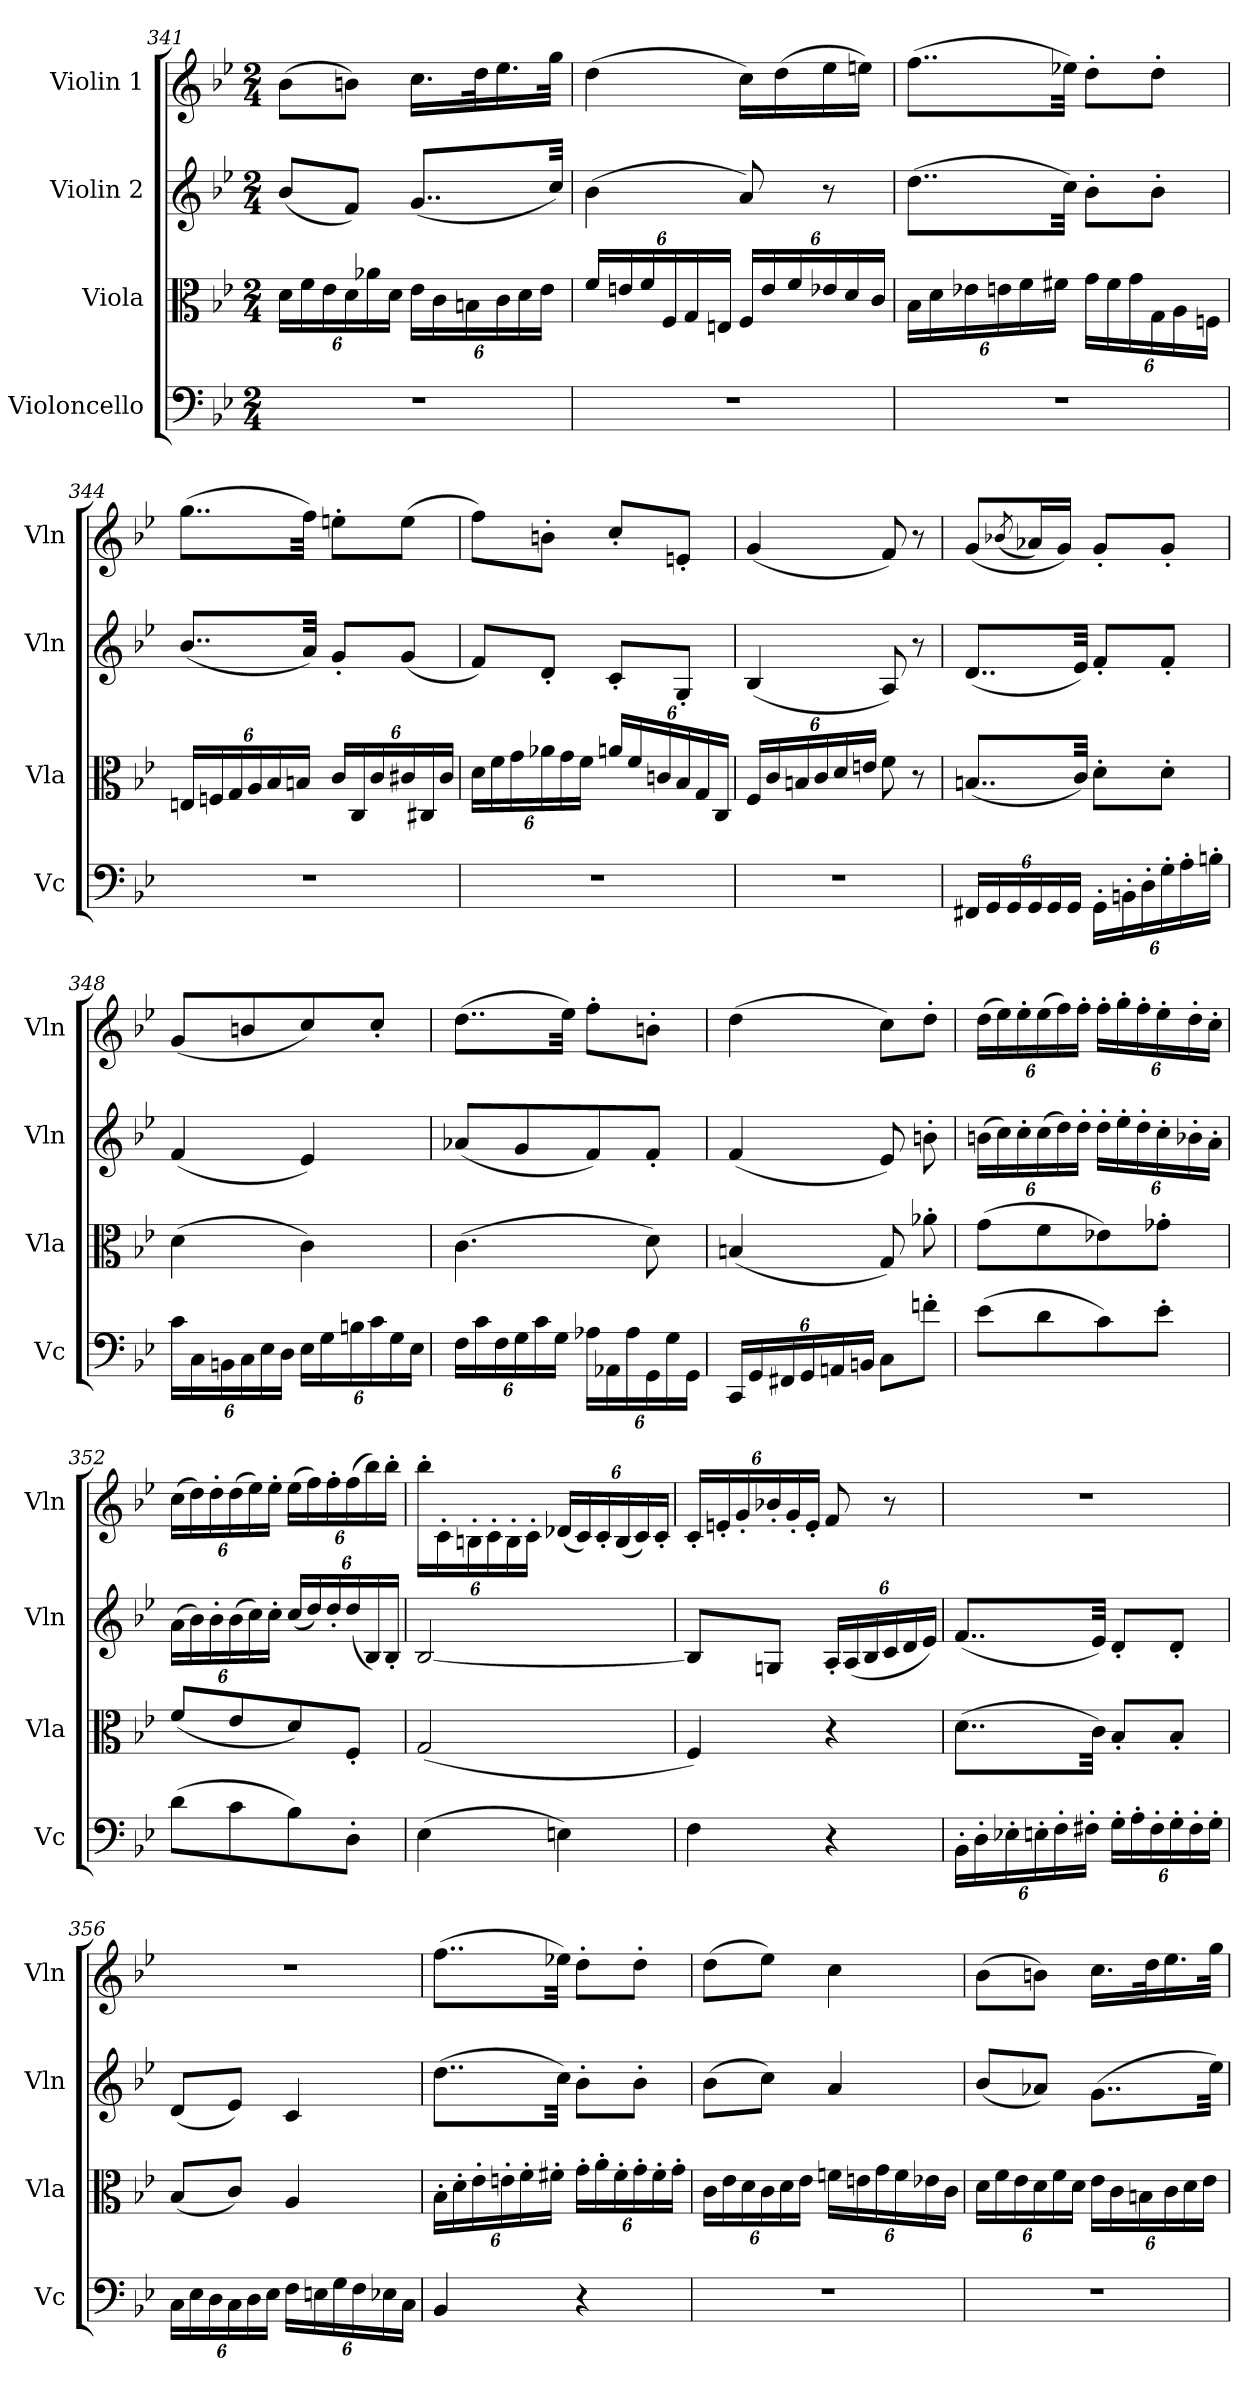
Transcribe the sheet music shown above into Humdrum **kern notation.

**kern	**kern	**kern	**kern
*part4	*part3	*part2	*part1
*staff4	*staff3	*staff2	*staff1
*I"Violoncello	*I"Viola	*I"Violin 2	*I"Violin 1
*I'Vc	*I'Vla	*I'Vln	*I'Vln
!!LO:LB:g=z
*clefF4	*clefC3	*clefG2	*clefG2
*k[b-e-]	*k[b-e-]	*k[b-e-]	*k[b-e-]
*M2/4	*M2/4	*M2/4	*M2/4
*	*Xbrackettup	*	*
=341	=341	=341	=341
2r	24d\LL	(<8b-/L	(>8b-\L
.	24f\	.	.
.	24e-\	.	.
.	24d\	8f/J)	8bn\J)
.	24a-X\	.	.
.	24d\JJ	.	.
.	24e-\LL	(<8..g/L	16.cc\LL
.	24c\	.	.
.	24Bn\	.	.
.	.	.	32dd\K
.	24c\	.	16.ee-\
.	24d\	.	.
.	24e-\JJ	.	.
.	.	32cc/Jkk)	32gg\JJk
=342	=342	=342	=342
2r	24f/LL	(>4b-\	(>4dd\
.	24en/	.	.
.	24f/	.	.
.	24F/	.	.
.	24G/	.	.
.	24En/JJ	.	.
.	24F/LL	8a/)	16cc\LL)
.	24e/	.	.
.	.	.	(>16dd\
.	24f/	.	.
.	24e-X/	8r	16ee-\
.	24d/	.	.
.	.	.	16een\JJ)
.	24c/JJ	.	.
=343	=343	=343	=343
2r	24B-\LL	(>8..dd\L	(>8..ff\L
.	24d\	.	.
.	24e-X\	.	.
.	24en\	.	.
.	24f\	.	.
.	24f#X\JJ	.	.
.	.	32cc\Jkk)	32ee-X\Jkk)
.	24g\LL	8b-'\L	8dd'\L
.	24f#\	.	.
.	24g\	.	.
.	24G\	8b-'\J	8dd'\J
.	24A\	.	.
.	24Fn\JJ	.	.
=344	=344	=344	=344
2r	24En/LL	(<8..b-/L	(>8..gg\L
.	24Fn/	.	.
.	24G/	.	.
.	24A/	.	.
.	24B-/	.	.
.	24Bn/JJ	.	.
.	.	32a/Jkk)	32ff\Jkk)
.	24c/LL	8g'/L	8een'\L
.	24C/	.	.
.	24c/	.	.
.	24c#X/	(<8g/J	(>8ee\J
.	24C#X/	.	.
.	24c#/JJ	.	.
!!LO:LB:g=z
=345	=345	=345	=345
2r	24d\LL	8f/L)	8ff\L)
.	24f\	.	.
.	24g\	.	.
.	24a-X\	8d'/J	8bn'\J
.	24g\	.	.
.	24f\JJ	.	.
.	24an/LL	8c'/L	8cc'/L
.	24f/	.	.
.	24cn/	.	.
.	24B-/	8G'/J	8en'/J
.	24G/	.	.
.	24C/JJ	.	.
=346	=346	=346	=346
2r	24F/LL	(<4B-/	(<4g/
.	24c/	.	.
.	24Bn/	.	.
.	24c/	.	.
.	24d/	.	.
.	24en/JJ	.	.
.	8f\	8A/)	8f/)
.	8r	8r	8r
=347	=347	=347	=347
*Xbrackettup	*	*	*
24FF#X/LL	(<8..Bn/L	(<8..d/L	(<8g/L
24GG/	.	.	.
24GG/	.	.	.
.	.	.	(<8qb-X/
24GG/	.	.	16a-X/L)
24GG/	.	.	.
.	.	.	16g/JJ)
24GG/JJ	.	.	.
.	32c/Jkk)	32e-/Jkk)	.
24GG'\LL	8d'\L	8f'/L	8g'/L
24BBn'\	.	.	.
24D'\	.	.	.
24G'\	8d'\J	8f'/J	8g'/J
24A'\	.	.	.
24Bn'\JJ	.	.	.
=348	=348	=348	=348
24c\LL	(>4d\	(<4f/	(<8g/L
24C\	.	.	.
24BBn\	.	.	.
24C\	.	.	8bn/
24E-\	.	.	.
24D\JJ	.	.	.
24E-\LL	4c\)	4e-/)	8cc/)
24G\	.	.	.
24Bn\	.	.	.
24c\	.	.	8cc'/J
24G\	.	.	.
24E-\JJ	.	.	.
!!LO:LB:g=z
=349	=349	=349	=349
24F\LL	(>4.c\	(<8a-X/L	(>8..dd\L
24c\	.	.	.
24F\	.	.	.
24G\	.	8g/	.
24c\	.	.	.
24G\JJ	.	.	.
.	.	.	32ee-\Jkk)
24A-X\LL	.	8f/)	8ff'\L
24AA-X\	.	.	.
24A-\	.	.	.
24GG\	8d\)	8f'/J	8bn'\J
24G\	.	.	.
24GG\JJ	.	.	.
=350	=350	=350	=350
24CC/LL	(<4Bn/	(<4f/	(>4dd\
24GG/	.	.	.
24FF#X/	.	.	.
24GG/	.	.	.
24AAn/	.	.	.
24BBn/JJ	.	.	.
8C\L	8G/)	8e-/)	8cc\L)
8fn'\J	8a-X'\	8bn'\	8dd'\J
=351	=351	=351	=351
*	*	*Xbrackettup	*Xbrackettup
(>8e-\L	(>8g\L	(>24bn\LL	(>24dd\LL
.	.	24cc\)	24ee-\)
.	.	24cc'\	24ee-'\
8d\	8f\	(>24cc\	(>24ee-\
.	.	24dd\)	24ff\)
.	.	24dd'\JJ	24ff'\JJ
8c\)	8e-X\)	24dd'\LL	24ff'\LL
.	.	24ee-'\	24gg'\
.	.	24dd'\	24ff'\
8e-'\J	8g-X'\J	24cc'\	24ee-'\
.	.	24b-X'\	24dd'\
.	.	24a'\JJ	24cc'\JJ
=352	=352	=352	=352
(>8d\L	(<8f/L	(>24a\LL	(>24cc\LL
.	.	24b-\)	24dd\)
.	.	24b-'\	24dd'\
8c\	8e-/	(>24b-\	(>24dd\
.	.	24cc\)	24ee-\)
.	.	24cc'\JJ	24ee-'\JJ
8B-\)	8d/)	(<24cc/LL	(>24ee-\LL
.	.	24dd/)	24ff\)
.	.	24dd'/	24ff'\
8D'\J	8F'/J	(<24dd/	(>24ff\
.	.	24B-/)	24bb-\)
.	.	24B-'/JJ	24bb-'\JJ
!!LO:PB:g=z
=353	=353	=353	=353
(>4E-\	(<2G/	[2B-/	24bb-'\LL
.	.	.	24c'\
.	.	.	24Bn'\
.	.	.	24c'\
.	.	.	24B'\
.	.	.	24c'\JJ
4En\)	.	.	(<24d-X/LL
.	.	.	24c/)
.	.	.	24c'/
.	.	.	(<24B/
.	.	.	24c/)
.	.	.	24c'/JJ
=354	=354	=354	=354
4F\	4F/)	8B-/L]	24c'/LL
.	.	.	24en'/
.	.	.	24g'/
.	.	8Gn/J	24b-X'/
.	.	.	24g'/
.	.	.	24e'/JJ
4r	4r	24A'/LL	8f/
.	.	(<24A/	.
.	.	24B-/	.
.	.	24c/	8r
.	.	24d/	.
.	.	24e-/JJ)	.
=355	=355	=355	=355
24BB-'\LL	(>8..d\L	(<8..f/L	2r
24D'\	.	.	.
24E-X'\	.	.	.
24En'\	.	.	.
24F'\	.	.	.
24F#X'\JJ	.	.	.
.	32c\Jkk)	32e-/Jkk)	.
24G'\LL	8B-'/L	8d'/L	.
24A'\	.	.	.
24F#'\	.	.	.
24G'\	8B-'/J	8d'/J	.
24F#'\	.	.	.
24G'\JJ	.	.	.
!!LO:PB:g=z
=356	=356	=356	=356
24C\LL	(<8B-/L	(<8d/L	2r
24E-\	.	.	.
24D\	.	.	.
24C\	8c/J)	8e-/J)	.
24D\	.	.	.
24E-\JJ	.	.	.
24F\LL	4A/	4c/	.
24En\	.	.	.
24G\	.	.	.
24F\	.	.	.
24E-X\	.	.	.
24C\JJ	.	.	.
=357	=357	=357	=357
4BB-/	24B-'\LL	(>8..dd\L	(>8..ff\L
.	24d'\	.	.
.	24e-'\	.	.
.	24en'\	.	.
.	24f'\	.	.
.	24f#X'\JJ	.	.
.	.	32cc\Jkk)	32ee-X\Jkk)
4r	24g'\LL	8b-'\L	8dd'\L
.	24a'\	.	.
.	24f#'\	.	.
.	24g'\	8b-'\J	8dd'\J
.	24f#'\	.	.
.	24g'\JJ	.	.
=358	=358	=358	=358
2r	24c\LL	(>8b-\L	(>8dd\L
.	24e-\	.	.
.	24d\	.	.
.	24c\	8cc\J)	8ee-\J)
.	24d\	.	.
.	24e-\JJ	.	.
.	24fn\LL	4a/	4cc\
.	24en\	.	.
.	24g\	.	.
.	24f\	.	.
.	24e-X\	.	.
.	24c\JJ	.	.
=359	=359	=359	=359
2r	24d\LL	(<8b-/L	(>8b-\L
.	24f\	.	.
.	24e-\	.	.
.	24d\	8a-X/J)	8bn\J)
.	24f\	.	.
.	24d\JJ	.	.
.	24e-\LL	(>8..g\L	16.cc\LL
.	24c\	.	.
.	24Bn\	.	.
.	.	.	32dd\K
.	24c\	.	16.ee-\
.	24d\	.	.
.	24e-\JJ	.	.
.	.	32ee-\Jkk)	32gg\JJk
=	=	=	=
*-	*-	*-	*-
